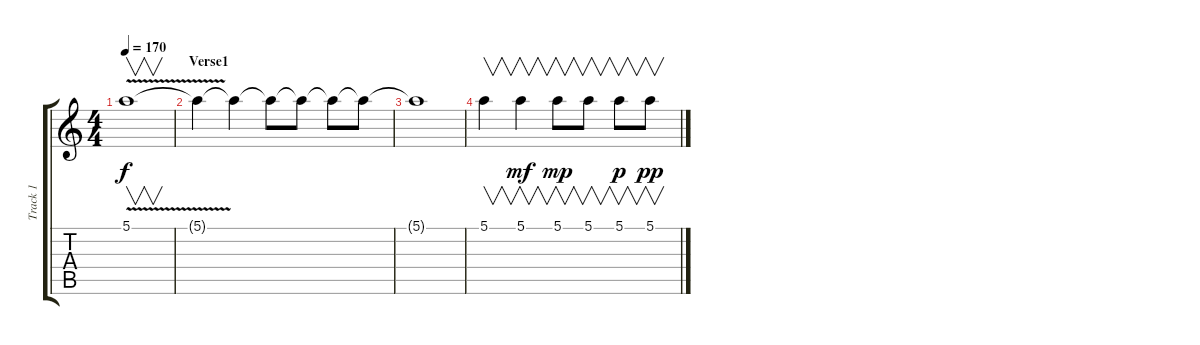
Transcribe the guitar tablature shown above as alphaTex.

\track ("Track 1" "Track 1") {instrument distortionguitar}
\staff {score tabs}
\tuning (E4 B3 G3 D3 A2 E2) {hide}
\ts (4 4)
\tempo 170
\clef g2
\ks c
5.1{v}.1{v dy f} |
\section ("" "Verse1")
5.1{t}.4 5.1{t}.4 5.1{t}.8 5.1{t}.8 5.1{t}.8 5.1{t}.8 |
5.1{t}.1 |
5.1.4{v} 5.1.4{v dy mf} 5.1.8{v dy mp} 5.1.8{v} 5.1.8{v dy p} 5.1.8{v dy pp}
